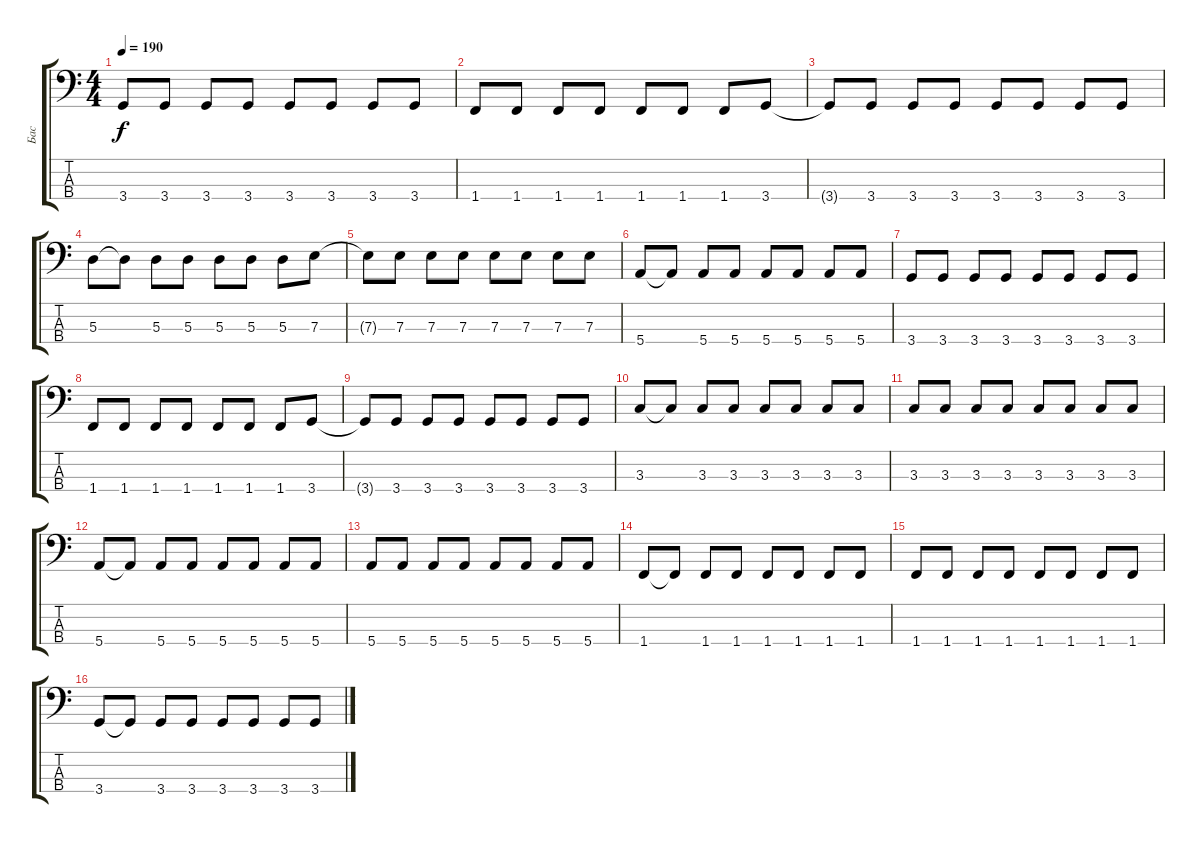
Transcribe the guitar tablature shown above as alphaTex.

\track ("Бас" "Бас") {instrument acousticguitarsteel}
\staff {score tabs}
\tuning (G2 D2 A1 E1) {hide}
\ts (4 4)
\tempo 190
\clef f4
\ks c
3.4.8{dy f} 3.4.8 3.4.8 3.4.8 3.4.8 3.4.8 3.4.8 3.4.8 |
1.4.8 1.4.8 1.4.8 1.4.8 1.4.8 1.4.8 1.4.8 3.4.8 |
3.4{t}.8 3.4.8 3.4.8 3.4.8 3.4.8 3.4.8 3.4.8 3.4.8 |
5.3.8 5.3{t}.8 5.3.8 5.3.8 5.3.8 5.3.8 5.3.8 7.3.8 |
7.3{t}.8 7.3.8 7.3.8 7.3.8 7.3.8 7.3.8 7.3.8 7.3.8 |
5.4.8 5.4{t}.8 5.4.8 5.4.8 5.4.8 5.4.8 5.4.8 5.4.8 |
3.4.8 3.4.8 3.4.8 3.4.8 3.4.8 3.4.8 3.4.8 3.4.8 |
1.4.8 1.4.8 1.4.8 1.4.8 1.4.8 1.4.8 1.4.8 3.4.8 |
3.4{t}.8 3.4.8 3.4.8 3.4.8 3.4.8 3.4.8 3.4.8 3.4.8 |
3.3.8 3.3{t}.8 3.3.8 3.3.8 3.3.8 3.3.8 3.3.8 3.3.8 |
3.3.8 3.3.8 3.3.8 3.3.8 3.3.8 3.3.8 3.3.8 3.3.8 |
5.4.8 5.4{t}.8 5.4.8 5.4.8 5.4.8 5.4.8 5.4.8 5.4.8 |
5.4.8 5.4.8 5.4.8 5.4.8 5.4.8 5.4.8 5.4.8 5.4.8 |
1.4.8 1.4{t}.8 1.4.8 1.4.8 1.4.8 1.4.8 1.4.8 1.4.8 |
1.4.8 1.4.8 1.4.8 1.4.8 1.4.8 1.4.8 1.4.8 1.4.8 |
3.4.8 3.4{t}.8 3.4.8 3.4.8 3.4.8 3.4.8 3.4.8 3.4.8
